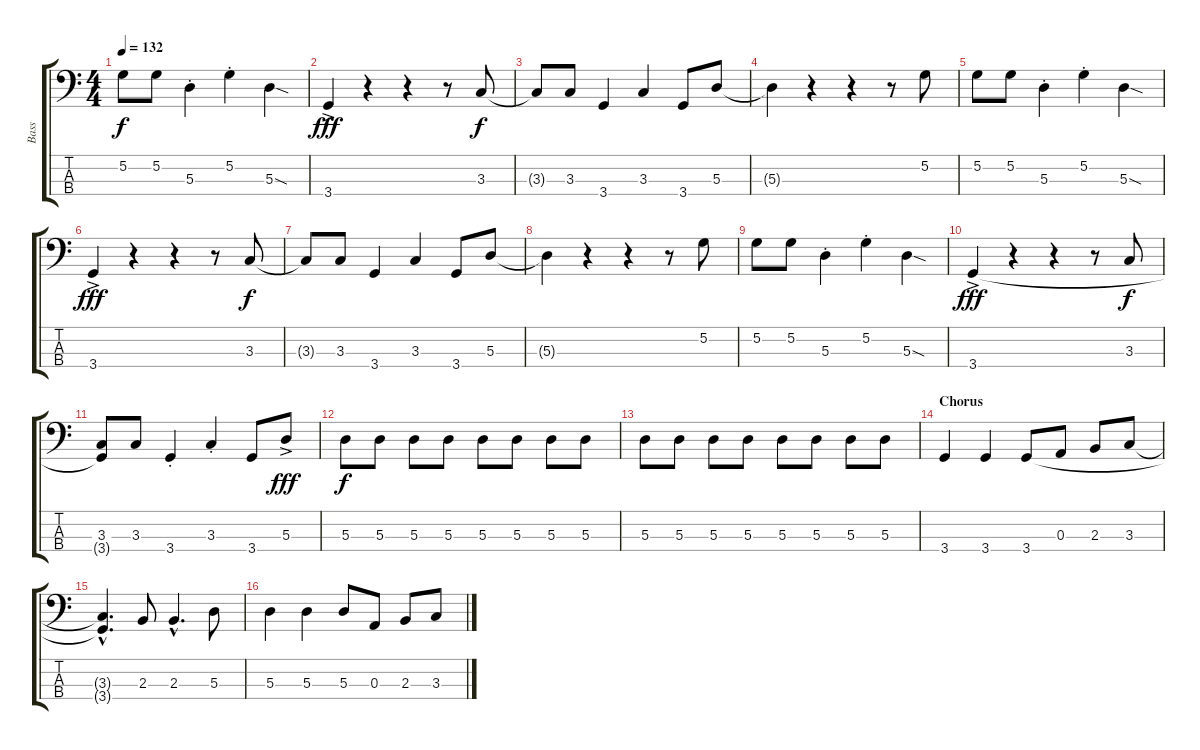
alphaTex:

\track ("Bass" "Bass") {instrument electricbasspick}
\staff {score tabs}
\tuning (G2 D2 A1 E1) {hide}
\ts (4 4)
\tempo 132
\clef f4
\ks c
5.2.8{dy f} 5.2.8 5.3{st}.4 5.2{st}.4 5.3{sod}.4 |
3.4{ac}.4{dy fff} r.4 r.4 r.8 3.3.8{dy f} |
3.3{t}.8 3.3.8 3.4.4 3.3.4 3.4.8 5.3.8 |
5.3{t}.4 r.4 r.4 r.8 5.2.8 |
5.2.8 5.2.8 5.3{st}.4 5.2{st}.4 5.3{sod}.4 |
3.4{ac}.4{dy fff} r.4 r.4 r.8 3.3.8{dy f} |
3.3{t}.8 3.3.8 3.4.4 3.3.4 3.4.8 5.3.8 |
5.3{t}.4 r.4 r.4 r.8 5.2.8 |
5.2.8 5.2.8 5.3{st}.4 5.2{st}.4 5.3{sod}.4 |
3.4{ac}.4{dy fff} r.4 r.4 r.8 3.3.8{dy f} |
(3.3 3.4{t}).8 3.3.8 3.4{st}.4 3.3{st}.4 3.4.8 5.3{ac}.8{dy fff} |
5.3.8{dy f} 5.3.8 5.3.8 5.3.8 5.3.8 5.3.8 5.3.8 5.3.8 |
5.3.8 5.3.8 5.3.8 5.3.8 5.3.8 5.3.8 5.3.8 5.3.8 |
\section ("" "Chorus")
3.4.4 3.4.4 3.4.8 0.3.8 2.3.8 3.3.8 |
(3.3{hac t} 3.4{hac t}).4{d} 2.3.8 2.3{hac}.4{d} 5.3.8 |
5.3.4 5.3.4 5.3.8 0.3.8 2.3.8 3.3.8
